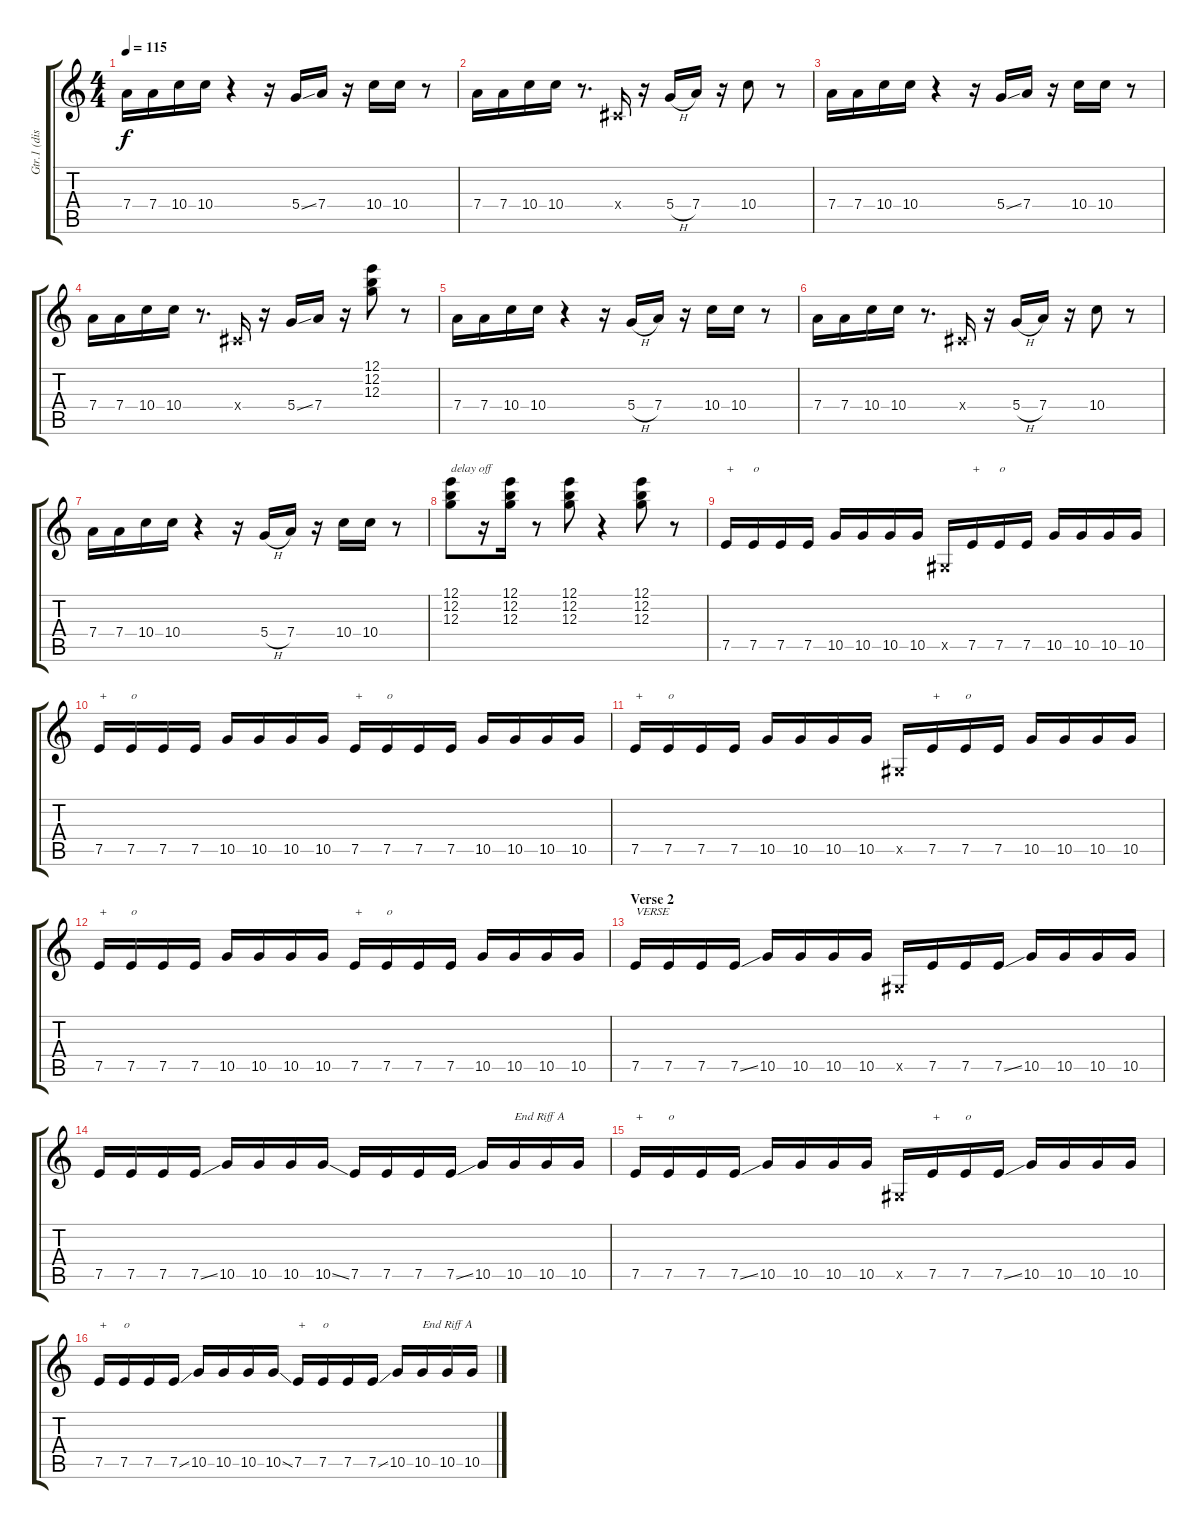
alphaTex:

\track ("Gtr.1 (disto.)" "Gtr.1 (dis") {instrument overdrivenguitar}
\staff {score tabs}
\tuning (E4 B3 G3 D3 A2 E2) {hide}
\ts (4 4)
\tempo 115
\clef g2
\ks c
7.4.16{dy f} 7.4.16 10.4.16 10.4.16 r.4 r.16 5.4{ss}.16 7.4.16 r.16 10.4.16 10.4.16 r.8 |
7.4.16 7.4.16 10.4.16 10.4.16 r.8{d} -1.4{x}.16 r.16 5.4{h}.16 7.4.16 r.16 10.4.8 r.8 |
7.4.16 7.4.16 10.4.16 10.4.16 r.4 r.16 5.4{ss}.16 7.4.16 r.16 10.4.16 10.4.16 r.8 |
7.4.16 7.4.16 10.4.16 10.4.16 r.8{d} -1.4{x}.16 r.16 5.4{ss}.16 7.4.16 r.16 (12.1 12.2 12.3).8 r.8 |
7.4.16 7.4.16 10.4.16 10.4.16 r.4 r.16 5.4{h}.16 7.4.16 r.16 10.4.16 10.4.16 r.8 |
7.4.16 7.4.16 10.4.16 10.4.16 r.8{d} -1.4{x}.16 r.16 5.4{h}.16 7.4.16 r.16 10.4.8 r.8 |
7.4.16 7.4.16 10.4.16 10.4.16 r.4 r.16 5.4{h}.16 7.4.16 r.16 10.4.16 10.4.16 r.8 |
(12.1 12.2 12.3).8{txt "delay off"} r.16 (12.1 12.2 12.3).16 r.8 (12.1 12.2 12.3).8 r.4 (12.1 12.2 12.3).8 r.8 |
7.5.16{txt "+"} 7.5.16{txt "o"} 7.5.16 7.5.16 10.5.16 10.5.16 10.5.16 10.5.16 -1.5{x}.16 7.5.16{txt "+"} 7.5.16{txt "o"} 7.5.16 10.5.16 10.5.16 10.5.16 10.5.16 |
7.5.16{txt "+"} 7.5.16{txt "o"} 7.5.16 7.5.16 10.5.16 10.5.16 10.5.16 10.5.16 7.5.16{txt "+"} 7.5.16{txt "o"} 7.5.16 7.5.16 10.5.16 10.5.16 10.5.16 10.5.16 |
7.5.16{txt "+"} 7.5.16{txt "o"} 7.5.16 7.5.16 10.5.16 10.5.16 10.5.16 10.5.16 -1.5{x}.16 7.5.16{txt "+"} 7.5.16{txt "o"} 7.5.16 10.5.16 10.5.16 10.5.16 10.5.16 |
7.5.16{txt "+"} 7.5.16{txt "o"} 7.5.16 7.5.16 10.5.16 10.5.16 10.5.16 10.5.16 7.5.16{txt "+"} 7.5.16{txt "o"} 7.5.16 7.5.16 10.5.16 10.5.16 10.5.16 10.5.16 |
\section ("" "Verse 2")
7.5.16{txt "VERSE"} 7.5.16 7.5.16 7.5{ss}.16 10.5.16 10.5.16 10.5.16 10.5.16 -1.5{x}.16 7.5.16 7.5.16 7.5{ss}.16 10.5.16 10.5.16 10.5.16 10.5.16 |
7.5.16 7.5.16 7.5.16 7.5{ss}.16 10.5.16 10.5.16 10.5.16 10.5{ss}.16 7.5.16 7.5.16 7.5.16 7.5{ss}.16 10.5.16 10.5.16{txt "End Riff A"} 10.5.16 10.5.16 |
7.5.16{txt "+"} 7.5.16{txt "o"} 7.5.16 7.5{ss}.16 10.5.16 10.5.16 10.5.16 10.5.16 -1.5{x}.16 7.5.16{txt "+"} 7.5.16{txt "o"} 7.5{ss}.16 10.5.16 10.5.16 10.5.16 10.5.16 |
7.5.16{txt "+"} 7.5.16{txt "o"} 7.5.16 7.5{ss}.16 10.5.16 10.5.16 10.5.16 10.5{ss}.16 7.5.16{txt "+"} 7.5.16{txt "o"} 7.5.16 7.5{ss}.16 10.5.16 10.5.16{txt "End Riff A"} 10.5.16 10.5.16
